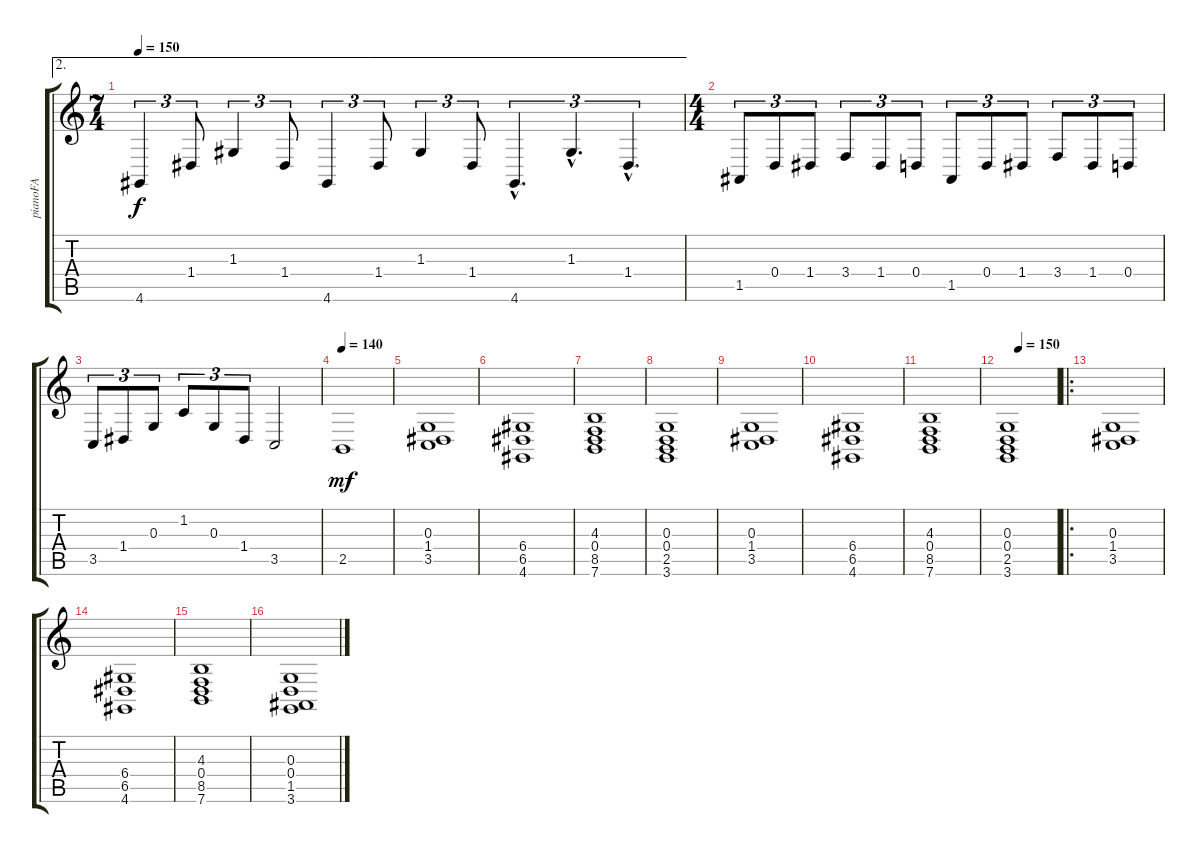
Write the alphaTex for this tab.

\track ("pianoFA" "pianoFA") {instrument stringensemble1}
\staff {score tabs}
\tuning (E4 B3 G3 D3 A2 E2) {hide}
\ae 2
\ts (7 4)
\tempo 150
\clef g2
\ks c
4.6.4{tu (3 2) dy f} 1.4.8{tu (3 2)} 1.3.4{tu (3 2)} 1.4.8{tu (3 2)} 4.6.4{tu (3 2)} 1.4.8{tu (3 2)} 1.3.4{tu (3 2)} 1.4.8{tu (3 2)} 4.6{hac}.4{d tu (3 2)} 1.3{hac}.4{d tu (3 2)} 1.4{hac}.4{d tu (3 2)} |
\ts (4 4)
1.5.8{tu (3 2)} 0.4.8{tu (3 2)} 1.4.8{tu (3 2)} 3.4.8{tu (3 2)} 1.4.8{tu (3 2)} 0.4.8{tu (3 2)} 1.5.8{tu (3 2)} 0.4.8{tu (3 2)} 1.4.8{tu (3 2)} 3.4.8{tu (3 2)} 1.4.8{tu (3 2)} 0.4.8{tu (3 2)} |
3.5.8{tu (3 2)} 1.4.8{tu (3 2)} 0.3.8{tu (3 2)} 1.2.8{tu (3 2)} 0.3.8{tu (3 2)} 1.4.8{tu (3 2)} 3.5.2 |
\tempo 140
2.5.1{dy mf} |
(0.3 1.4 3.5).1 |
(6.4 6.5 4.6).1 |
(4.3 0.4 8.5 7.6).1 |
(0.3 0.4 2.5 3.6).1 |
(0.3 1.4 3.5).1 |
(6.4 6.5 4.6).1 |
(4.3 0.4 8.5 7.6).1 |
\tempo (150 0.25)
(0.3 0.4 2.5 3.6).1 |
\ro
(0.3 1.4 3.5).1 |
(6.4 6.5 4.6).1 |
(4.3 0.4 8.5 7.6).1 |
(0.3 0.4 1.5 3.6).1
